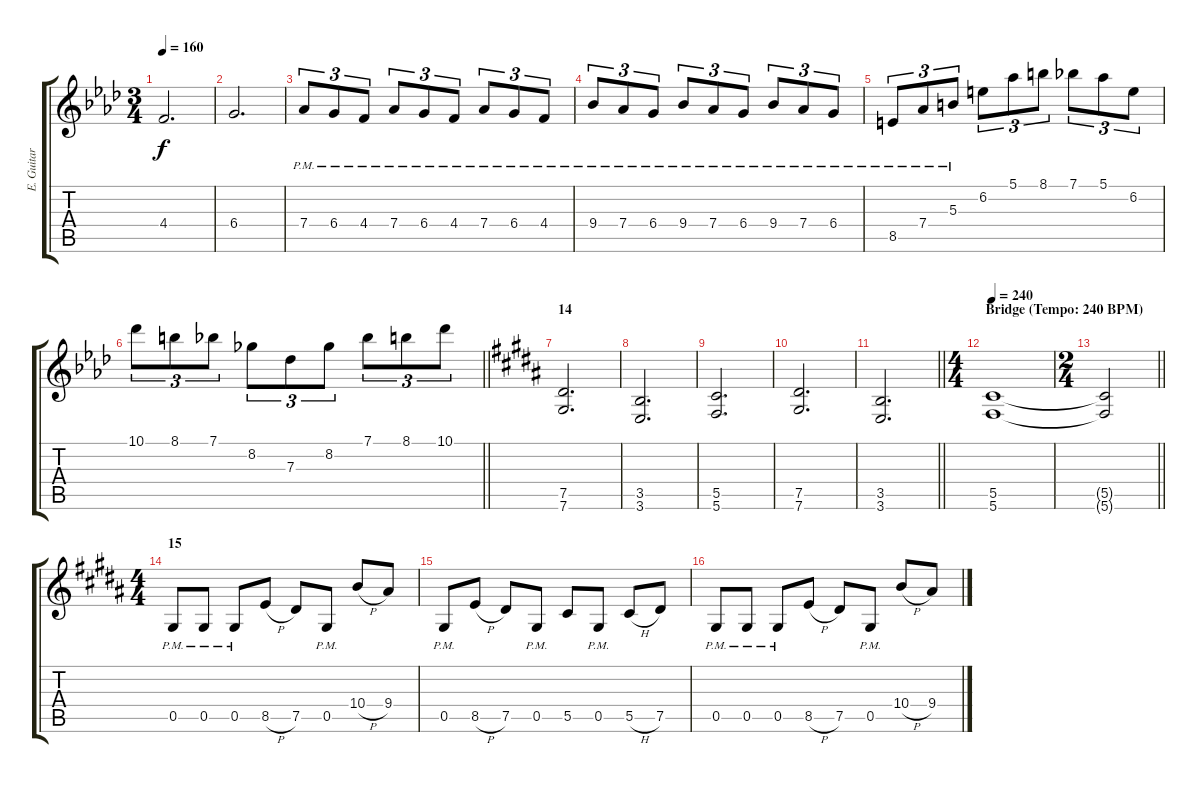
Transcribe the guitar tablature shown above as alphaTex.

\track ("E. Guitar I" "E. Guitar ") {instrument overdrivenguitar}
\staff {score tabs}
\tuning (Eb4 Bb3 Gb3 Db3 Ab2 Db2) {hide}
\ts (3 4)
\tempo 160
\clef g2
\ks ab
4.4.2{d dy f} |
6.4.2{d} |
7.4{pm}.8{tu (3 2)} 6.4{pm}.8{tu (3 2)} 4.4{pm}.8{tu (3 2)} 7.4{pm}.8{tu (3 2)} 6.4{pm}.8{tu (3 2)} 4.4{pm}.8{tu (3 2)} 7.4{pm}.8{tu (3 2)} 6.4{pm}.8{tu (3 2)} 4.4{pm}.8{tu (3 2)} |
9.4{pm}.8{tu (3 2)} 7.4{pm}.8{tu (3 2)} 6.4{pm}.8{tu (3 2)} 9.4{pm}.8{tu (3 2)} 7.4{pm}.8{tu (3 2)} 6.4{pm}.8{tu (3 2)} 9.4{pm}.8{tu (3 2)} 7.4{pm}.8{tu (3 2)} 6.4{pm}.8{tu (3 2)} |
8.5{pm}.8{tu (3 2)} 7.4{pm}.8{tu (3 2)} 5.3{pm}.8{tu (3 2)} 6.2.8{tu (3 2)} 5.1.8{tu (3 2)} 8.1.8{tu (3 2)} 7.1.8{tu (3 2)} 5.1.8{tu (3 2)} 6.2.8{tu (3 2)} |
\barLineRight lightlight
10.1.8{tu (3 2)} 8.1.8{tu (3 2)} 7.1.8{tu (3 2)} 8.2.8{tu (3 2)} 7.3.8{tu (3 2)} 8.2.8{tu (3 2)} 7.1.8{tu (3 2)} 8.1.8{tu (3 2)} 10.1.8{tu (3 2)} |
\section ("" "14")
\ks b
(7.5 7.6).2{d} |
(3.5 3.6).2{d} |
(5.5 5.6).2{d} |
(7.5 7.6).2{d} |
\barLineRight lightlight
(3.5 3.6).2{d} |
\ts (4 4)
\section ("" "Bridge (Tempo: 240 BPM)")
\tempo 240
(5.5 5.6).1 |
\ts (2 4)
\barLineRight lightlight
(5.5{t} 5.6{t}).2 |
\ts (4 4)
\section ("" "15")
0.5{pm}.8 0.5{pm}.8 0.5{pm}.8 8.5{h}.8 7.5.8 0.5{pm}.8 10.4{h}.8 9.4.8 |
0.5{pm}.8 8.5{h}.8 7.5.8 0.5{pm}.8 5.5.8 0.5{pm}.8 5.5{h}.8 7.5.8 |
0.5{pm}.8 0.5{pm}.8 0.5{pm}.8 8.5{h}.8 7.5.8 0.5{pm}.8 10.4{h}.8 9.4.8
